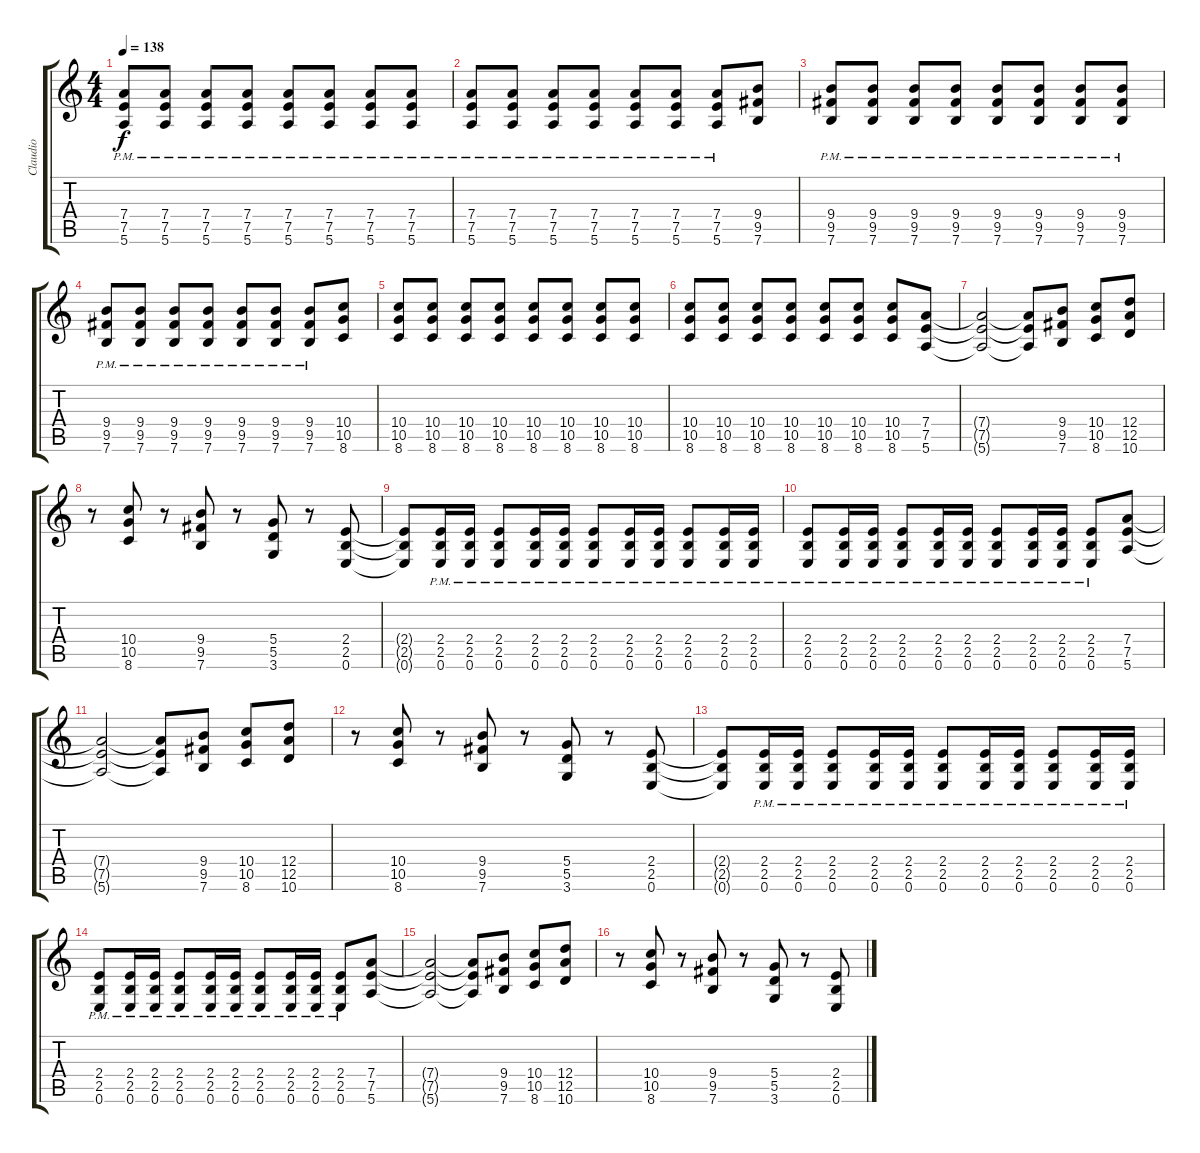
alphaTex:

\track ("Claudio" "Claudio") {instrument overdrivenguitar}
\staff {score tabs}
\tuning (E4 B3 G3 D3 A2 E2) {hide}
\ts (4 4)
\tempo 138
\clef g2
\ks c
(7.4{pm} 7.5{pm} 5.6{pm}).8{dy f} (7.4{pm} 7.5{pm} 5.6{pm}).8 (7.4{pm} 7.5{pm} 5.6{pm}).8 (7.4{pm} 7.5{pm} 5.6{pm}).8 (7.4{pm} 7.5{pm} 5.6{pm}).8 (7.4{pm} 7.5{pm} 5.6{pm}).8 (7.4{pm} 7.5{pm} 5.6{pm}).8 (7.4{pm} 7.5{pm} 5.6{pm}).8 |
(7.4{pm} 7.5{pm} 5.6{pm}).8 (7.4{pm} 7.5{pm} 5.6{pm}).8 (7.4{pm} 7.5{pm} 5.6{pm}).8 (7.4{pm} 7.5{pm} 5.6{pm}).8 (7.4{pm} 7.5{pm} 5.6{pm}).8 (7.4{pm} 7.5{pm} 5.6{pm}).8 (7.4{pm} 7.5{pm} 5.6{pm}).8 (9.4 9.5 7.6).8 |
(9.4{pm} 9.5{pm} 7.6{pm}).8 (9.4{pm} 9.5{pm} 7.6{pm}).8 (9.4{pm} 9.5{pm} 7.6{pm}).8 (9.4{pm} 9.5{pm} 7.6{pm}).8 (9.4{pm} 9.5{pm} 7.6{pm}).8 (9.4{pm} 9.5{pm} 7.6{pm}).8 (9.4{pm} 9.5{pm} 7.6{pm}).8 (9.4{pm} 9.5{pm} 7.6{pm}).8 |
(9.4{pm} 9.5{pm} 7.6{pm}).8 (9.4{pm} 9.5{pm} 7.6{pm}).8 (9.4{pm} 9.5{pm} 7.6{pm}).8 (9.4{pm} 9.5{pm} 7.6{pm}).8 (9.4{pm} 9.5{pm} 7.6{pm}).8 (9.4{pm} 9.5{pm} 7.6{pm}).8 (9.4{pm} 9.5{pm} 7.6{pm}).8 (10.4 10.5 8.6).8 |
(10.4 10.5 8.6).8 (10.4 10.5 8.6).8 (10.4 10.5 8.6).8 (10.4 10.5 8.6).8 (10.4 10.5 8.6).8 (10.4 10.5 8.6).8 (10.4 10.5 8.6).8 (10.4 10.5 8.6).8 |
(10.4 10.5 8.6).8 (10.4 10.5 8.6).8 (10.4 10.5 8.6).8 (10.4 10.5 8.6).8 (10.4 10.5 8.6).8 (10.4 10.5 8.6).8 (10.4 10.5 8.6).8 (7.4 7.5 5.6).8 |
(7.4{t} 7.5{t} 5.6{t}).2 (7.4{t} 7.5{t} 5.6{t}).8 (9.4 9.5 7.6).8 (10.4 10.5 8.6).8 (12.4 12.5 10.6).8 |
r.8 (10.4 10.5 8.6).8 r.8 (9.4 9.5 7.6).8 r.8 (5.4 5.5 3.6).8 r.8 (2.4 2.5 0.6).8 |
(2.4{t} 2.5{t} 0.6{t}).8 (2.4{pm} 2.5{pm} 0.6{pm}).16 (2.4{pm} 2.5{pm} 0.6{pm}).16 (2.4{pm} 2.5{pm} 0.6{pm}).8 (2.4{pm} 2.5{pm} 0.6{pm}).16 (2.4{pm} 2.5{pm} 0.6{pm}).16 (2.4{pm} 2.5{pm} 0.6{pm}).8 (2.4{pm} 2.5{pm} 0.6{pm}).16 (2.4{pm} 2.5{pm} 0.6{pm}).16 (2.4{pm} 2.5{pm} 0.6{pm}).8 (2.4{pm} 2.5{pm} 0.6{pm}).16 (2.4{pm} 2.5{pm} 0.6{pm}).16 |
(2.4{pm} 2.5{pm} 0.6{pm}).8 (2.4{pm} 2.5{pm} 0.6{pm}).16 (2.4{pm} 2.5{pm} 0.6{pm}).16 (2.4{pm} 2.5{pm} 0.6{pm}).8 (2.4{pm} 2.5{pm} 0.6{pm}).16 (2.4{pm} 2.5{pm} 0.6{pm}).16 (2.4{pm} 2.5{pm} 0.6{pm}).8 (2.4{pm} 2.5{pm} 0.6{pm}).16 (2.4{pm} 2.5{pm} 0.6{pm}).16 (2.4{pm} 2.5{pm} 0.6{pm}).8 (7.4 7.5 5.6).8 |
(7.4{t} 7.5{t} 5.6{t}).2 (7.4{t} 7.5{t} 5.6{t}).8 (9.4 9.5 7.6).8 (10.4 10.5 8.6).8 (12.4 12.5 10.6).8 |
r.8 (10.4 10.5 8.6).8 r.8 (9.4 9.5 7.6).8 r.8 (5.4 5.5 3.6).8 r.8 (2.4 2.5 0.6).8 |
(2.4{t} 2.5{t} 0.6{t}).8 (2.4{pm} 2.5{pm} 0.6{pm}).16 (2.4{pm} 2.5{pm} 0.6{pm}).16 (2.4{pm} 2.5{pm} 0.6{pm}).8 (2.4{pm} 2.5{pm} 0.6{pm}).16 (2.4{pm} 2.5{pm} 0.6{pm}).16 (2.4{pm} 2.5{pm} 0.6{pm}).8 (2.4{pm} 2.5{pm} 0.6{pm}).16 (2.4{pm} 2.5{pm} 0.6{pm}).16 (2.4{pm} 2.5{pm} 0.6{pm}).8 (2.4{pm} 2.5{pm} 0.6{pm}).16 (2.4{pm} 2.5{pm} 0.6{pm}).16 |
(2.4{pm} 2.5{pm} 0.6{pm}).8 (2.4{pm} 2.5{pm} 0.6{pm}).16 (2.4{pm} 2.5{pm} 0.6{pm}).16 (2.4{pm} 2.5{pm} 0.6{pm}).8 (2.4{pm} 2.5{pm} 0.6{pm}).16 (2.4{pm} 2.5{pm} 0.6{pm}).16 (2.4{pm} 2.5{pm} 0.6{pm}).8 (2.4{pm} 2.5{pm} 0.6{pm}).16 (2.4{pm} 2.5{pm} 0.6{pm}).16 (2.4{pm} 2.5{pm} 0.6{pm}).8 (7.4 7.5 5.6).8 |
(7.4{t} 7.5{t} 5.6{t}).2 (7.4{t} 7.5{t} 5.6{t}).8 (9.4 9.5 7.6).8 (10.4 10.5 8.6).8 (12.4 12.5 10.6).8 |
r.8 (10.4 10.5 8.6).8 r.8 (9.4 9.5 7.6).8 r.8 (5.4 5.5 3.6).8 r.8 (2.4 2.5 0.6).8
